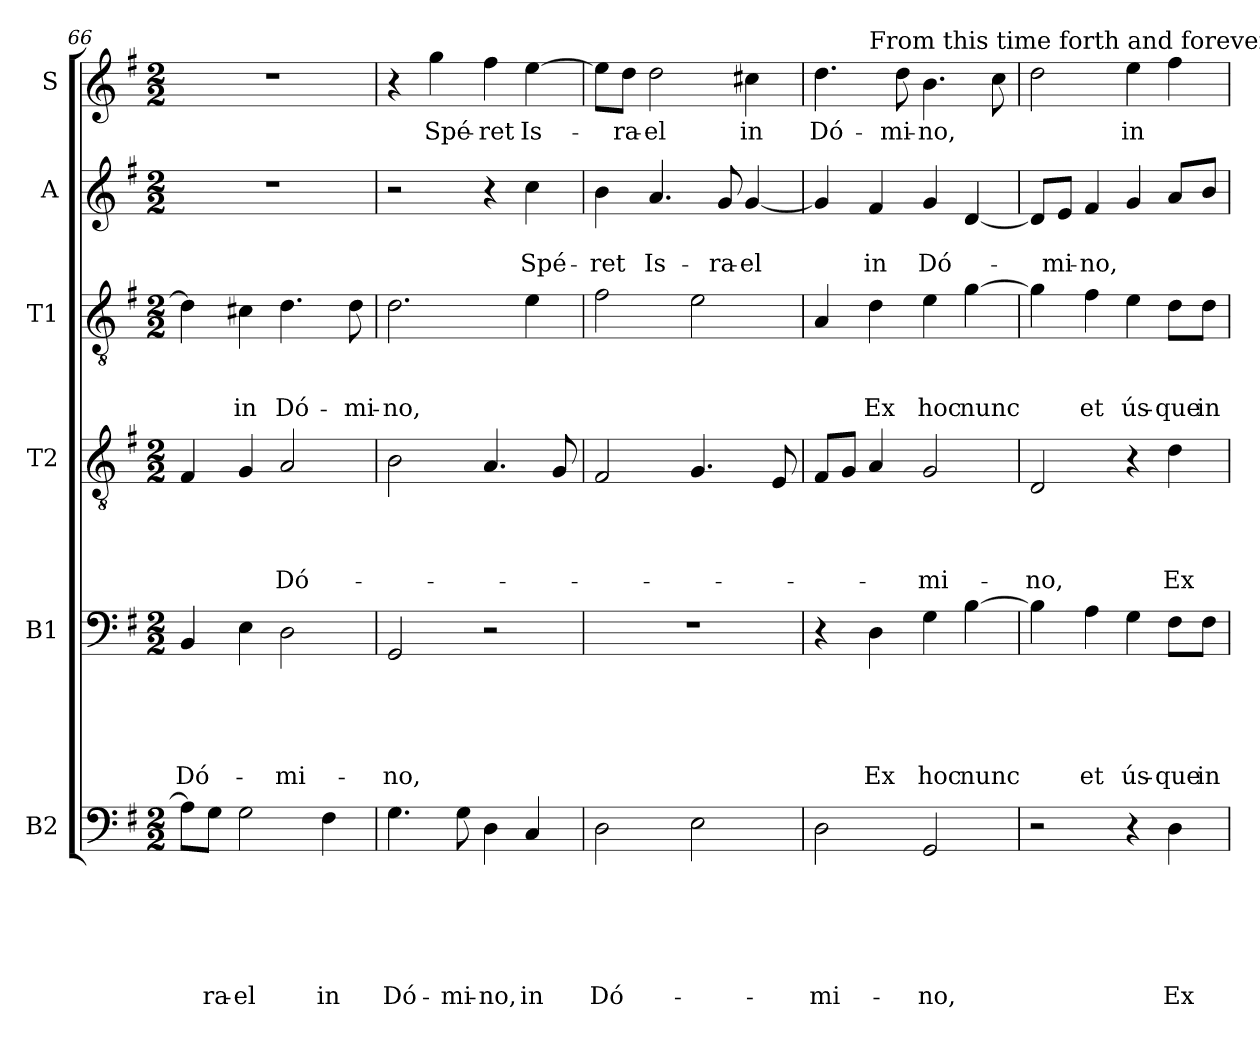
**kern	**text	**text	**text	**text	**text	**text	**kern	**text	**text	**text	**text	**text	**kern	**text	**text	**text	**text	**kern	**text	**text	**text	**kern	**text	**text	**kern	**text
*part6	*part6	*part6	*part6	*part6	*part6	*part6	*part5	*part5	*part5	*part5	*part5	*part5	*part4	*part4	*part4	*part4	*part4	*part3	*part3	*part3	*part3	*part2	*part2	*part2	*part1	*part1
*staff6	*staff6	*staff6	*staff6	*staff6	*staff6	*staff6	*staff5	*staff5	*staff5	*staff5	*staff5	*staff5	*staff4	*staff4	*staff4	*staff4	*staff4	*staff3	*staff3	*staff3	*staff3	*staff2	*staff2	*staff2	*staff1	*staff1
*I"B2	*	*	*	*	*	*	*I"B1	*	*	*	*	*	*I"T2	*	*	*	*	*I"T1	*	*	*	*I"A	*	*	*I"S	*
!!LO:PB:g=z
*clefF4	*	*	*	*	*	*	*clefF4	*	*	*	*	*	*clefGv2	*	*	*	*	*clefGv2	*	*	*	*clefG2	*	*	*clefG2	*
*k[f#]	*	*	*	*	*	*	*k[f#]	*	*	*	*	*	*k[f#]	*	*	*	*	*k[f#]	*	*	*	*k[f#]	*	*	*k[f#]	*
*G:	*	*	*	*	*	*	*G:	*	*	*	*	*	*G:	*	*	*	*	*G:	*	*	*	*G:	*	*	*G:	*
*M2/2	*	*	*	*	*	*	*M2/2	*	*	*	*	*	*M2/2	*	*	*	*	*M2/2	*	*	*	*M2/2	*	*	*M2/2	*
=66	=66	=66	=66	=66	=66	=66	=66	=66	=66	=66	=66	=66	=66	=66	=66	=66	=66	=66	=66	=66	=66	=66	=66	=66	=66	=66
!	!	!	!	!	!	!	!	!	!	!	!	!LO:LY:b	!	!	!	!	!	!	!	!	!	!	!	!	!	!
8A\L]	.	.	.	.	.	.	4BB/	.	.	.	.	Dó-	4F#/	.	.	.	.	4d\]	.	.	.	1r	.	.	1r	.
!	!	!	!	!	!	!LO:LY:b	!	!	!	!	!	!	!	!	!	!	!	!	!	!	!	!	!	!	!	!
8G\J	.	.	.	.	.	-ra-	.	.	.	.	.	.	.	.	.	.	.	.	.	.	.	.	.	.	.	.
!	!	!	!	!	!	!LO:LY:b	!	!	!	!	!	!	!	!	!	!	!	!	!	!	!LO:LY:b	!	!	!	!	!
2G\	.	.	.	.	.	-el	4E\	.	.	.	.	.	4G/	.	.	.	.	4c#i\	.	.	in	.	.	.	.	.
!	!	!	!	!	!	!	!	!	!	!	!	!LO:LY:b	!	!	!	!	!LO:LY:b	!	!	!	!LO:LY:b	!	!	!	!	!
.	.	.	.	.	.	.	2D\	.	.	.	.	-mi-	2A/	.	.	.	Dó-	4.d\	.	.	Dó-	.	.	.	.	.
!	!	!	!	!	!	!LO:LY:b	!	!	!	!	!	!	!	!	!	!	!	!	!	!	!	!	!	!	!	!
4F#\	.	.	.	.	.	in	.	.	.	.	.	.	.	.	.	.	.	.	.	.	.	.	.	.	.	.
!	!	!	!	!	!	!	!	!	!	!	!	!	!	!	!	!	!	!	!	!	!LO:LY:b	!	!	!	!	!
.	.	.	.	.	.	.	.	.	.	.	.	.	.	.	.	.	.	8d\	.	.	-mi-	.	.	.	.	.
=67	=67	=67	=67	=67	=67	=67	=67	=67	=67	=67	=67	=67	=67	=67	=67	=67	=67	=67	=67	=67	=67	=67	=67	=67	=67	=67
!	!	!	!	!	!	!LO:LY:b	!	!	!	!	!	!LO:LY:b	!	!	!	!	!	!	!	!	!LO:LY:b	!	!	!	!	!
4.G\	.	.	.	.	.	Dó-	2GG/	.	.	.	.	-no,	2B\	.	.	.	.	2.d\	.	.	-no,	2r	.	.	4r	.
!	!	!	!	!	!	!	!	!	!	!	!	!	!	!	!	!	!	!	!	!	!	!	!	!	!	!LO:LY:b
.	.	.	.	.	.	.	.	.	.	.	.	.	.	.	.	.	.	.	.	.	.	.	.	.	4gg\	Spé-
!	!	!	!	!	!	!LO:LY:b	!	!	!	!	!	!	!	!	!	!	!	!	!	!	!	!	!	!	!	!
8G\	.	.	.	.	.	-mi-	.	.	.	.	.	.	.	.	.	.	.	.	.	.	.	.	.	.	.	.
!	!	!	!	!	!	!LO:LY:b	!	!	!	!	!	!	!	!	!	!	!	!	!	!	!	!	!	!	!	!LO:LY:b
4D\	.	.	.	.	.	-no,	2r	.	.	.	.	.	4.A/	.	.	.	.	.	.	.	.	4r	.	.	4ff#\	-ret
!	!	!	!	!	!	!LO:LY:b	!	!	!	!	!	!	!	!	!	!	!	!	!	!	!	!	!	!LO:LY:b	!	!LO:LY:b
4C/	.	.	.	.	.	in	.	.	.	.	.	.	.	.	.	.	.	4e\	.	.	.	4cc\	.	Spé-	[4ee\	Is-
.	.	.	.	.	.	.	.	.	.	.	.	.	8G/	.	.	.	.	.	.	.	.	.	.	.	.	.
=68	=68	=68	=68	=68	=68	=68	=68	=68	=68	=68	=68	=68	=68	=68	=68	=68	=68	=68	=68	=68	=68	=68	=68	=68	=68	=68
!	!	!	!	!	!	!LO:LY:b	!	!	!	!	!	!	!	!	!	!	!	!	!	!	!	!	!	!LO:LY:b	!	!
2D\	.	.	.	.	.	Dó-	1r	.	.	.	.	.	2F#/	.	.	.	.	2f#\	.	.	.	4b\	.	-ret	8ee\L]	.
!	!	!	!	!	!	!	!	!	!	!	!	!	!	!	!	!	!	!	!	!	!	!	!	!	!	!LO:LY:b
.	.	.	.	.	.	.	.	.	.	.	.	.	.	.	.	.	.	.	.	.	.	.	.	.	8dd\J	-ra-
!	!	!	!	!	!	!	!	!	!	!	!	!	!	!	!	!	!	!	!	!	!	!	!	!LO:LY:b	!	!LO:LY:b
.	.	.	.	.	.	.	.	.	.	.	.	.	.	.	.	.	.	.	.	.	.	4.a/	.	Is-	2dd\	-el
2E\	.	.	.	.	.	.	.	.	.	.	.	.	4.G/	.	.	.	.	2e\	.	.	.	.	.	.	.	.
!	!	!	!	!	!	!	!	!	!	!	!	!	!	!	!	!	!	!	!	!	!	!	!	!LO:LY:b	!	!
.	.	.	.	.	.	.	.	.	.	.	.	.	.	.	.	.	.	.	.	.	.	8g/	.	-ra-	.	.
!	!	!	!	!	!	!	!	!	!	!	!	!	!	!	!	!	!	!	!	!	!	!	!	!LO:LY:b	!	!LO:LY:b
.	.	.	.	.	.	.	.	.	.	.	.	.	.	.	.	.	.	.	.	.	.	[4g/	.	-el	4cc#i\	in
.	.	.	.	.	.	.	.	.	.	.	.	.	8E/	.	.	.	.	.	.	.	.	.	.	.	.	.
=69	=69	=69	=69	=69	=69	=69	=69	=69	=69	=69	=69	=69	=69	=69	=69	=69	=69	=69	=69	=69	=69	=69	=69	=69	=69	=69
!	!	!	!	!	!	!LO:LY:b	!	!	!	!	!	!	!	!	!	!	!	!	!	!	!	!	!	!	!	!LO:LY:b
*	*	*	*	*	*	*	*	*	*	*	*	*	*	*	*	*	*	*	*	*	*	*	*	*	*^	*
2D\	.	.	.	.	.	-mi-	4r	.	.	.	.	.	8F#/L	.	.	.	.	4A/	.	.	.	4g/]	.	.	4.dd\	4ryy	Dó-
.	.	.	.	.	.	.	.	.	.	.	.	.	8G/J	.	.	.	.	.	.	.	.	.	.	.	.	.	.
!	!	!	!	!	!	!	!	!	!	!	!	!	!	!	!	!	!	!	!	!	!	!	!	!	!	!LO:TX:a:t=From this time forth and forever.	!
!	!	!	!	!	!	!	!	!	!	!	!	!LO:LY:b	!	!	!	!	!	!	!	!	!LO:LY:b	!	!	!LO:LY:b	!	!	!
.	.	.	.	.	.	.	4D\	.	.	.	.	Ex	4A/	.	.	.	.	4d\	.	.	Ex	4f#/	.	in	.	2.ryy	.
!	!	!	!	!	!	!	!	!	!	!	!	!	!	!	!	!	!	!	!	!	!	!	!	!	!	!	!LO:LY:b
.	.	.	.	.	.	.	.	.	.	.	.	.	.	.	.	.	.	.	.	.	.	.	.	.	8dd\	.	-mi-
!	!	!	!	!	!	!LO:LY:b	!	!	!	!	!	!LO:LY:b	!	!	!	!	!LO:LY:b	!	!	!	!LO:LY:b	!	!	!LO:LY:b	!	!	!LO:LY:b
2GG/	.	.	.	.	.	-no,	4G\	.	.	.	.	hoc	2G/	.	.	.	-mi-	4e\	.	.	hoc	4g/	.	Dó-	4.b\	.	-no,
!	!	!	!	!	!	!	!	!	!	!	!	!LO:LY:b	!	!	!	!	!	!	!	!	!LO:LY:b	!	!	!	!	!	!
.	.	.	.	.	.	.	[4B\	.	.	.	.	nunc	.	.	.	.	.	[4g\	.	.	nunc	[4d/	.	.	.	.	.
.	.	.	.	.	.	.	.	.	.	.	.	.	.	.	.	.	.	.	.	.	.	.	.	.	8cc\	.	.
=70	=70	=70	=70	=70	=70	=70	=70	=70	=70	=70	=70	=70	=70	=70	=70	=70	=70	=70	=70	=70	=70	=70	=70	=70	=70	=70	=70
!	!	!	!	!	!	!	!	!	!	!	!	!	!	!	!	!	!LO:LY:b	!	!	!	!	!	!	!	!	!	!
*	*	*	*	*	*	*	*	*	*	*	*	*	*	*	*	*	*	*	*	*	*	*	*	*	*v	*v	*
2r	.	.	.	.	.	.	4B\]	.	.	.	.	.	2D/	.	.	.	-no,	4g\]	.	.	.	8d/L]	.	.	2dd\	.
!	!	!	!	!	!	!	!	!	!	!	!	!	!	!	!	!	!	!	!	!	!	!	!	!LO:LY:b	!	!
.	.	.	.	.	.	.	.	.	.	.	.	.	.	.	.	.	.	.	.	.	.	8e/J	.	-mi-	.	.
!	!	!	!	!	!	!	!	!	!	!	!	!LO:LY:b	!	!	!	!	!	!	!	!	!LO:LY:b	!	!	!LO:LY:b	!	!
.	.	.	.	.	.	.	4A\	.	.	.	.	et	.	.	.	.	.	4f#\	.	.	et	4f#/	.	-no,	.	.
!	!	!	!	!	!	!	!	!	!	!	!	!LO:LY:b	!	!	!	!	!	!	!	!	!LO:LY:b	!	!	!	!	!LO:LY:b
4r	.	.	.	.	.	.	4G\	.	.	.	.	ús-	4r	.	.	.	.	4e\	.	.	ús-	4g/	.	.	4ee\	in
!	!	!	!	!	!	!LO:LY:b	!	!	!	!	!	!LO:LY:b	!	!	!	!	!LO:LY:b	!	!	!	!LO:LY:b	!	!	!	!	!
4D\	.	.	.	.	.	Ex	8F#\L	.	.	.	.	-que	4d\	.	.	.	Ex	8d\L	.	.	-que	8a/L	.	.	4ff#\	.
!	!	!	!	!	!	!	!	!	!	!	!	!LO:LY:b	!	!	!	!	!	!	!	!	!LO:LY:b	!	!	!	!	!
.	.	.	.	.	.	.	8F#\J	.	.	.	.	in	.	.	.	.	.	8d\J	.	.	in	8b/J	.	.	.	.
=	=	=	=	=	=	=	=	=	=	=	=	=	=	=	=	=	=	=	=	=	=	=	=	=	=	=
*-	*-	*-	*-	*-	*-	*-	*-	*-	*-	*-	*-	*-	*-	*-	*-	*-	*-	*-	*-	*-	*-	*-	*-	*-	*-	*-
